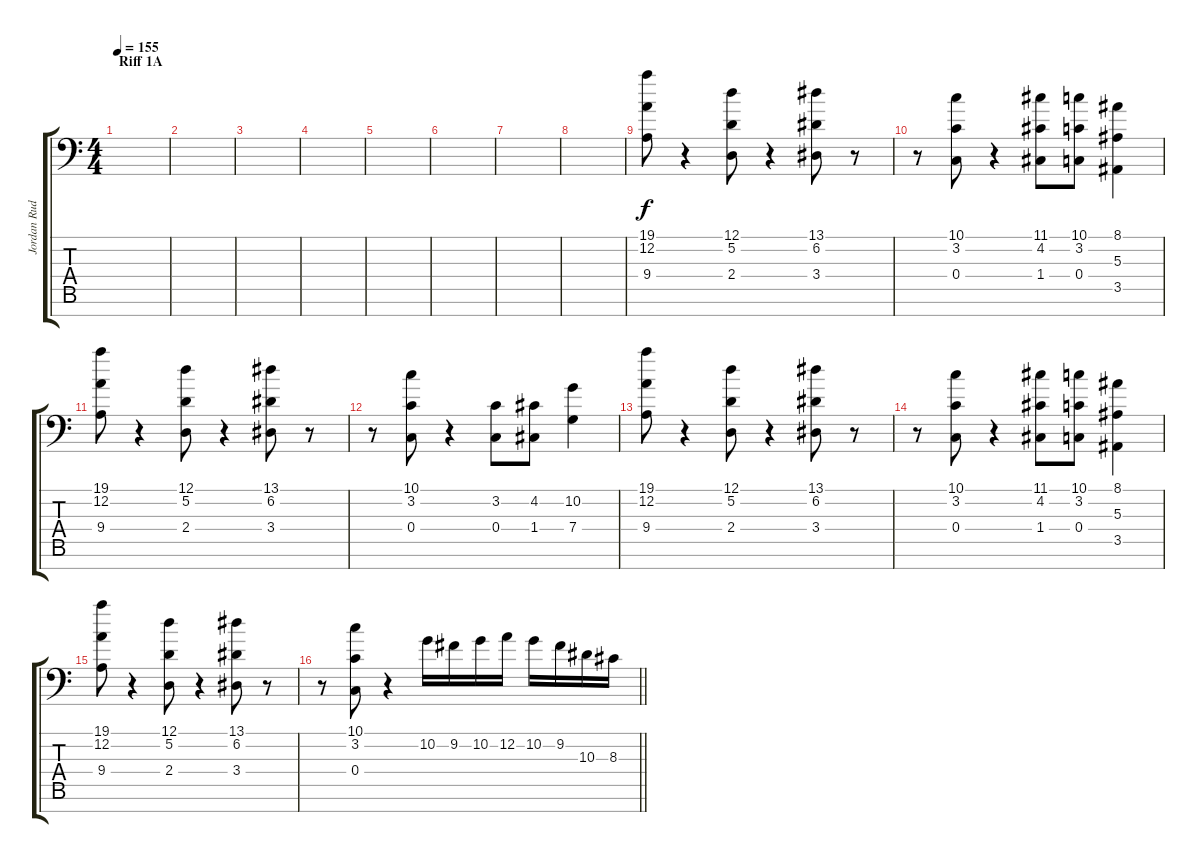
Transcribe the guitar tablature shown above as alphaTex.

\track ("Jordan Rudess" "Jordan Rud") {mute instrument stringensemble1}
\staff {score tabs}
\tuning (D4 A3 F3 C3 G2 D2 A1) {hide}
\ts (4 4)
\section ("" "Riff 1A")
\tempo 155
\clef f4
\ks c
|
|
|
|
|
|
|
|
(19.1 12.2 9.4).8 r.4 (12.1 5.2 2.4).8 r.4 (13.1 6.2 3.4).8 r.8 |
r.8 (10.1 3.2 0.4).8 r.4 (11.1 4.2 1.4).8 (10.1 3.2 0.4).8 (8.1 5.3 3.5).4 |
(19.1 12.2 9.4).8 r.4 (12.1 5.2 2.4).8 r.4 (13.1 6.2 3.4).8 r.8 |
r.8 (10.1 3.2 0.4).8 r.4 (3.2 0.4).8 (4.2 1.4).8 (10.2 7.4).4 |
(19.1 12.2 9.4).8 r.4 (12.1 5.2 2.4).8 r.4 (13.1 6.2 3.4).8 r.8 |
r.8 (10.1 3.2 0.4).8 r.4 (11.1 4.2 1.4).8 (10.1 3.2 0.4).8 (8.1 5.3 3.5).4 |
(19.1 12.2 9.4).8 r.4 (12.1 5.2 2.4).8 r.4 (13.1 6.2 3.4).8 r.8 |
\barLineRight lightlight
r.8 (10.1 3.2 0.4).8 r.4 10.2.16 9.2.16 10.2.16 12.2.16 10.2.16 9.2.16 10.3.16 8.3.16
